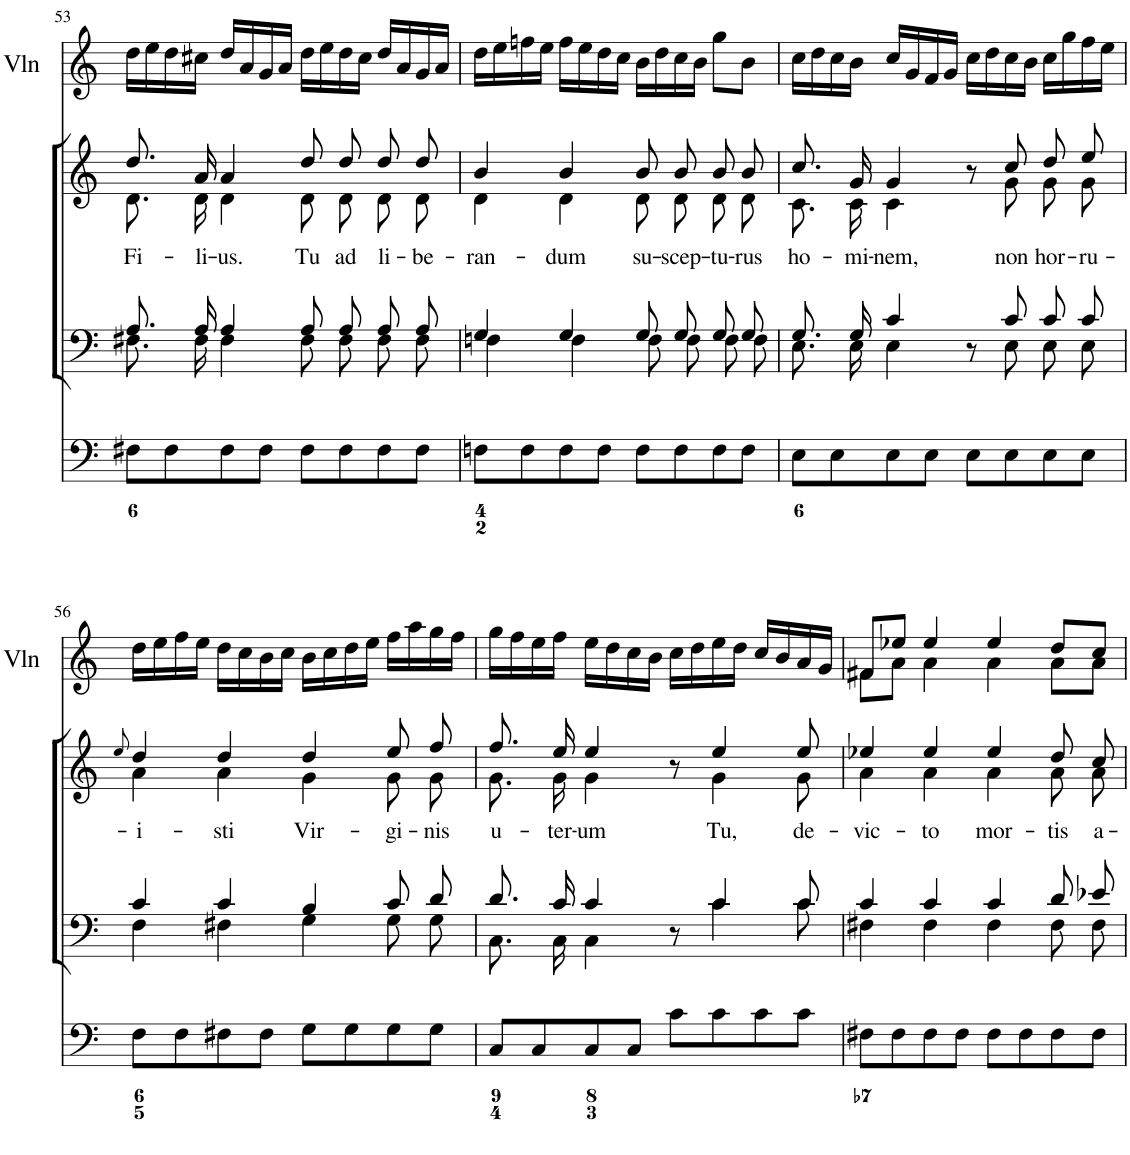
**kern	**kern	**kern	**text	**kern
*part4	*part3	*part2	*part2	*part1
*staff4	*staff3	*staff2	*staff2	*staff1
*I"Organo	*I"Voice	*I"Voice	*	*I"2 Violini
*	*	*	*	*I'Vln
!!LO:PB:g=z
*clefF4	*clefF4	*clefG2	*	*clefG2
*k[]	*k[]	*k[]	*	*k[]
*M4/4	*M4/4	*M4/4	*	*M4/4
*met(c)	*met(c)	*met(c)	*	*met(c)
=53	=53	=53	=53	=53
*	*^	*^	*	*
!	!	!	!	!	!LO:LY:b	!
8F#X\L	8.A/L	8.F#X\L	8.dd/L	8.d\L	Fi-	16dd\LL
.	.	.	.	.	.	16ee\
8F#\	.	.	.	.	.	16dd\
!	!	!	!	!	!LO:LY:b	!
.	16A/Jk	16F#\Jk	16a/Jk	16d\Jk	-li-	16cc#X\JJ
!	!	!	!	!	!LO:LY:b	!
8F#\	4A/	4F#\	4a/	4d\	-us.	16dd/LL
.	.	.	.	.	.	16a/
8F#\J	.	.	.	.	.	16g/
.	.	.	.	.	.	16a/JJ
!	!	!	!	!	!LO:LY:b	!
8F#\L	8A/L	8F#\L	8dd/L	8d\L	Tu	16dd\LL
.	.	.	.	.	.	16ee\
!	!	!	!	!	!LO:LY:b	!
8F#\	8A/J	8F#\J	8dd/J	8d\J	ad	16dd\
.	.	.	.	.	.	16cc#\JJ
!	!	!	!	!	!LO:LY:b	!
8F#\	8A/L	8F#\L	8dd/L	8d\L	li-	16dd/LL
.	.	.	.	.	.	16a/
!	!	!	!	!	!LO:LY:b	!
8F#\J	8A/J	8F#\J	8dd/J	8d\J	-be-	16g/
.	.	.	.	.	.	16a/JJ
=54	=54	=54	=54	=54	=54	=54
!	!	!	!	!	!LO:LY:b	!
8Fn\L	4G/	4Fn\	4b/	4d\	-ran-	16dd\LL
.	.	.	.	.	.	16ee\
8F\	.	.	.	.	.	16ffn\
.	.	.	.	.	.	16ee\JJ
!	!	!	!	!	!LO:LY:b	!
8F\	4G/	4F\	4b/	4d\	-dum	16ff\LL
.	.	.	.	.	.	16ee\
8F\J	.	.	.	.	.	16dd\
.	.	.	.	.	.	16cc\JJ
!	!	!	!	!	!LO:LY:b	!
8F\L	8G/L	8F\L	8b/L	8d\L	su-	16b\LL
.	.	.	.	.	.	16dd\
!	!	!	!	!	!LO:LY:b	!
8F\	8G/J	8F\J	8b/J	8d\J	-scep-	16cc\
.	.	.	.	.	.	16b\JJ
!	!	!	!	!	!LO:LY:b	!
8F\	8G/L	8F\L	8b/L	8d\L	-tu-	8gg\L
!	!	!	!	!	!LO:LY:b	!
8F\J	8G/J	8F\J	8b/J	8d\J	-rus	8b\J
=55	=55	=55	=55	=55	=55	=55
!	!	!	!	!	!LO:LY:b	!
8E\L	8.G/L	8.E\L	8.cc/L	8.c\L	ho-	16cc\LL
.	.	.	.	.	.	16dd\
8E\	.	.	.	.	.	16cc\
!	!	!	!	!	!LO:LY:b	!
.	16G/Jk	16E\Jk	16g/Jk	16c\Jk	-mi-	16b\JJ
!	!	!	!	!	!LO:LY:b	!
8E\	4c/	4E\	4g/	4c\	-nem,	16cc/LL
.	.	.	.	.	.	16g/
8E\J	.	.	.	.	.	16f/
.	.	.	.	.	.	16g/JJ
8E\L	8r	8ryy	8r	8ryy	.	16cc\LL
.	.	.	.	.	.	16dd\
!	!	!	!	!	!LO:LY:b	!
8E\	8c/	8E\	8cc/	8g\	non	16cc\
.	.	.	.	.	.	16b\JJ
!	!	!	!	!	!LO:LY:b	!
8E\	8c/L	8E\L	8dd/L	8g\L	hor-	16cc\LL
.	.	.	.	.	.	16gg\
!	!	!	!	!	!LO:LY:b	!
8E\J	8c/J	8E\J	8ee/J	8g\J	-ru-	16ff\
.	.	.	.	.	.	16ee\JJ
!!LO:LB:g=z
=56	=56	=56	=56	=56	=56	=56
.	.	.	8qee/	.	.	.
!	!	!	!	!	!LO:LY:b	!
8F\L	4c/	4F\	4dd/	4a\	-i-	16dd\LL
.	.	.	.	.	.	16ee\
8F\	.	.	.	.	.	16ff\
.	.	.	.	.	.	16ee\JJ
!	!	!	!	!	!LO:LY:b	!
8F#X\	4c/	4F#X\	4dd/	4a\	-sti	16dd\LL
.	.	.	.	.	.	16cc\
8F#\J	.	.	.	.	.	16b\
.	.	.	.	.	.	16cc\JJ
!	!	!	!	!	!LO:LY:b	!
8G\L	4B/	4G\	4dd/	4g\	Vir-	16b\LL
.	.	.	.	.	.	16cc\
8G\	.	.	.	.	.	16dd\
.	.	.	.	.	.	16ee\JJ
!	!	!	!	!	!LO:LY:b	!
8G\	8c/L	8G\L	8ee/L	8g\L	-gi-	16ff\LL
.	.	.	.	.	.	16aa\
!	!	!	!	!	!LO:LY:b	!
8G\J	8d/J	8G\J	8ff/J	8g\J	-nis	16gg\
.	.	.	.	.	.	16ff\JJ
=57	=57	=57	=57	=57	=57	=57
!	!	!	!	!	!LO:LY:b	!
8C/L	8.d/L	8.C\L	8.ff/L	8.g\L	u-	16gg\LL
.	.	.	.	.	.	16ff\
8C/	.	.	.	.	.	16ee\
!	!	!	!	!	!LO:LY:b	!
.	16c/Jk	16C\Jk	16ee/Jk	16g\Jk	-ter-	16ff\JJ
!	!	!	!	!	!LO:LY:b	!
8C/	4c/	4C\	4ee/	4g\	-um	16ee\LL
.	.	.	.	.	.	16dd\
8C/J	.	.	.	.	.	16cc\
.	.	.	.	.	.	16b\JJ
8c\L	8r	8ryy	8r	8ryy	.	16cc\LL
.	.	.	.	.	.	16dd\
!	!	!	!	!	!LO:LY:b	!
8c\	4c/	4c\	4ee/	4g\	Tu,	16ee\
.	.	.	.	.	.	16dd\JJ
8c\	.	.	.	.	.	16cc/LL
.	.	.	.	.	.	16b/
!	!	!	!	!	!LO:LY:b	!
8c\J	8c/	8c\	8ee/	8g\	de-	16a/
.	.	.	.	.	.	16g/JJ
=58	=58	=58	=58	=58	=58	=58
!	!	!	!	!	!LO:LY:b	!
*	*	*	*	*	*	*^
8F#X\L	4c/	4F#X\	4ee-X/	4a\	-vic-	8f#X/L	8f#\L
8F#\	.	.	.	.	.	8ee-X/J	8a\J
!	!	!	!	!	!LO:LY:b	!	!
8F#\	4c/	4F#\	4ee-/	4a\	-to	4ee-/	4a\
8F#\J	.	.	.	.	.	.	.
!	!	!	!	!	!LO:LY:b	!	!
8F#\L	4c/	4F#\	4ee-/	4a\	mor-	4ee-/	4a\
8F#\	.	.	.	.	.	.	.
!	!	!	!	!	!LO:LY:b	!	!
8F#\	8d/L	8F#\L	8dd/L	8a\L	-tis	8dd/L	8a\L
!	!	!	!	!	!LO:LY:b	!	!
8F#\J	8e-X/J	8F#\J	8cc/J	8a\J	a-	8cc/J	8a\J
*	*v	*v	*	*	*	*v	*v
*	*	*v	*v	*	*
=	=	=	=	=
*-	*-	*-	*-	*-
